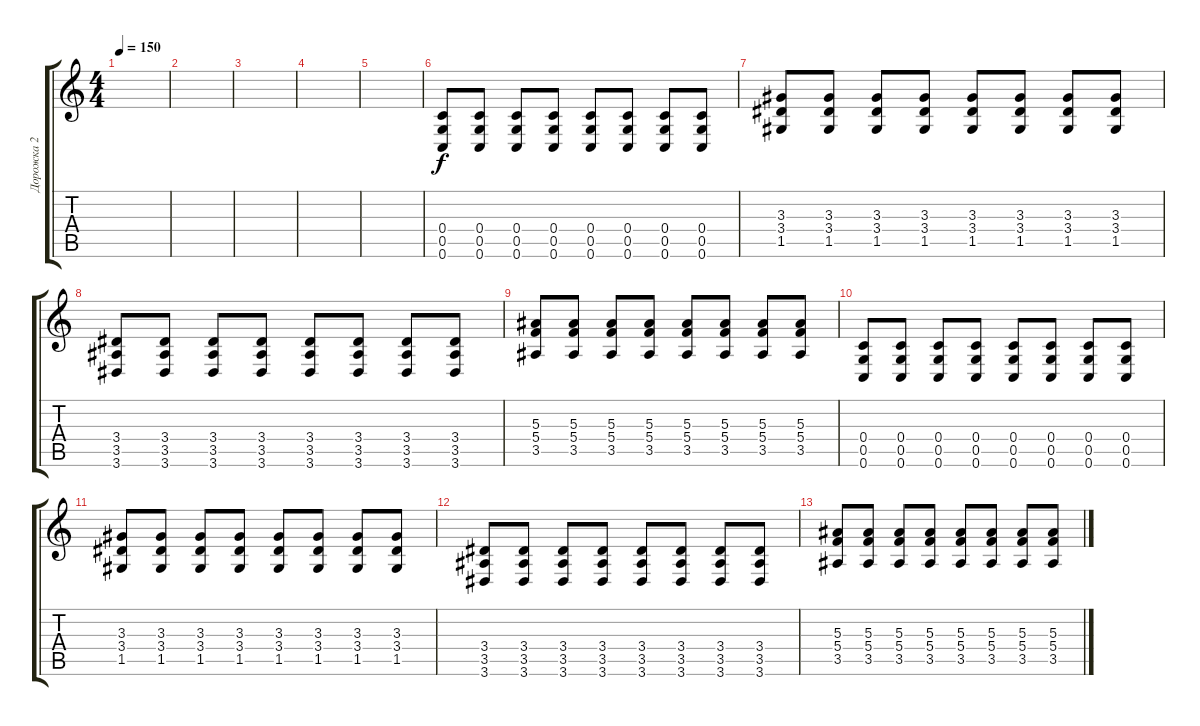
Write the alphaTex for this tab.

\track ("Дорожка 2" "Дорожка 2") {instrument distortionguitar}
\staff {score tabs}
\tuning (D4 A3 F3 C3 G2 C2) {hide}
\ts (4 4)
\tempo 150
\clef g2
\ks c
|
|
|
|
|
(0.4 0.5 0.6).8 (0.4 0.5 0.6).8 (0.4 0.5 0.6).8 (0.4 0.5 0.6).8 (0.4 0.5 0.6).8 (0.4 0.5 0.6).8 (0.4 0.5 0.6).8 (0.4 0.5 0.6).8 |
(3.3 3.4 1.5).8 (3.3 3.4 1.5).8 (3.3 3.4 1.5).8 (3.3 3.4 1.5).8 (3.3 3.4 1.5).8 (3.3 3.4 1.5).8 (3.3 3.4 1.5).8 (3.3 3.4 1.5).8 |
(3.4 3.5 3.6).8 (3.4 3.5 3.6).8 (3.4 3.5 3.6).8 (3.4 3.5 3.6).8 (3.4 3.5 3.6).8 (3.4 3.5 3.6).8 (3.4 3.5 3.6).8 (3.4 3.5 3.6).8 |
(5.3 5.4 3.5).8 (5.3 5.4 3.5).8 (5.3 5.4 3.5).8 (5.3 5.4 3.5).8 (5.3 5.4 3.5).8 (5.3 5.4 3.5).8 (5.3 5.4 3.5).8 (5.3 5.4 3.5).8 |
(0.4 0.5 0.6).8 (0.4 0.5 0.6).8 (0.4 0.5 0.6).8 (0.4 0.5 0.6).8 (0.4 0.5 0.6).8 (0.4 0.5 0.6).8 (0.4 0.5 0.6).8 (0.4 0.5 0.6).8 |
(3.3 3.4 1.5).8 (3.3 3.4 1.5).8 (3.3 3.4 1.5).8 (3.3 3.4 1.5).8 (3.3 3.4 1.5).8 (3.3 3.4 1.5).8 (3.3 3.4 1.5).8 (3.3 3.4 1.5).8 |
(3.4 3.5 3.6).8 (3.4 3.5 3.6).8 (3.4 3.5 3.6).8 (3.4 3.5 3.6).8 (3.4 3.5 3.6).8 (3.4 3.5 3.6).8 (3.4 3.5 3.6).8 (3.4 3.5 3.6).8 |
(5.3 5.4 3.5).8 (5.3 5.4 3.5).8 (5.3 5.4 3.5).8 (5.3 5.4 3.5).8 (5.3 5.4 3.5).8 (5.3 5.4 3.5).8 (5.3 5.4 3.5).8 (5.3 5.4 3.5).8
